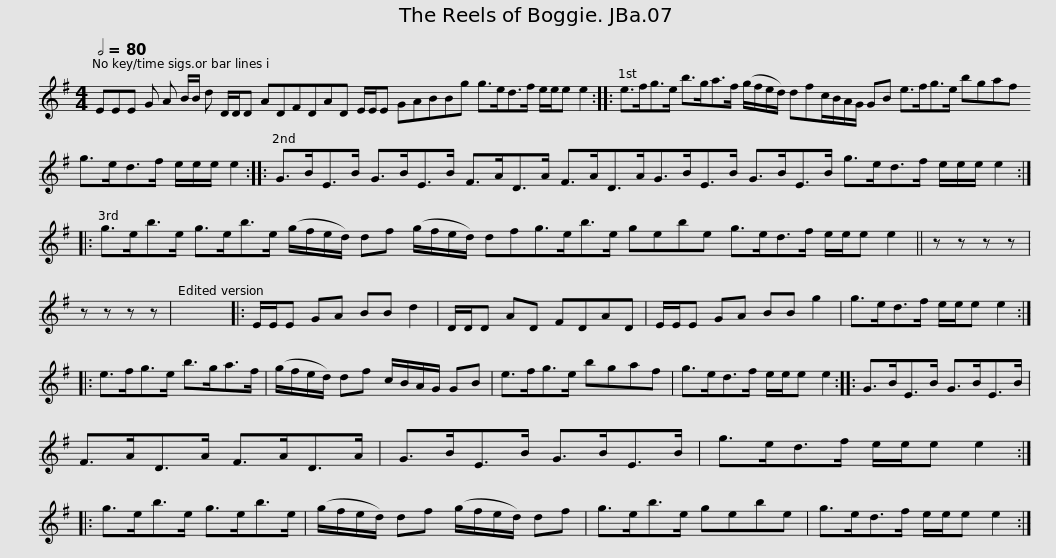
X:1
L:1/8
Q:1/2=80
M:4/4
I:linebreak $
K:Emin
V:1 treble
V:1
 EEE G A B/B/ d D/D/D ADFDAD E/E/E GABBg g>ed>f e/e/e e2 ::$ e>fg>e b>ga>f (g/f/e/d/) dfc/B/A/G/ GB e>fg>e bgaf g>ed>f e/e/e/ e2 ::$ G>BE>B G>BE>B F>AD>A F>AD>AG>BE>B G>BE>B g>ed>f e/e/e/ e2 ::$ g>eb>e g>eb>e (g/f/e/d/) df (g/f/e/d/) dfg>eb>e gebe g>ed>f e/e/e e2 ||$ z z z z | %5
 z z z z | x8 |: E/E/E GA BB d2 | D/D/D AD FDAD | E/E/E GA BB g2 | %10
 g>ed>f e/e/e e2 ::$ e>fg>e b>ga>f | (g/f/e/d/) df c/B/A/G/ GB | e>fg>e bgaf | g>ed>f e/e/e e2 ::$ %15
 G>BE>B G>BE>B | F>AD>A F>AD>A | G>BE>B G>BE>B | g>ed>f e/e/e e2 ::$ g>eb>e g>eb>e | %20
 (g/f/e/d/) df (g/f/e/d/) df | g>eb>e gebe | g>ed>f e/e/e e2 :| %23
